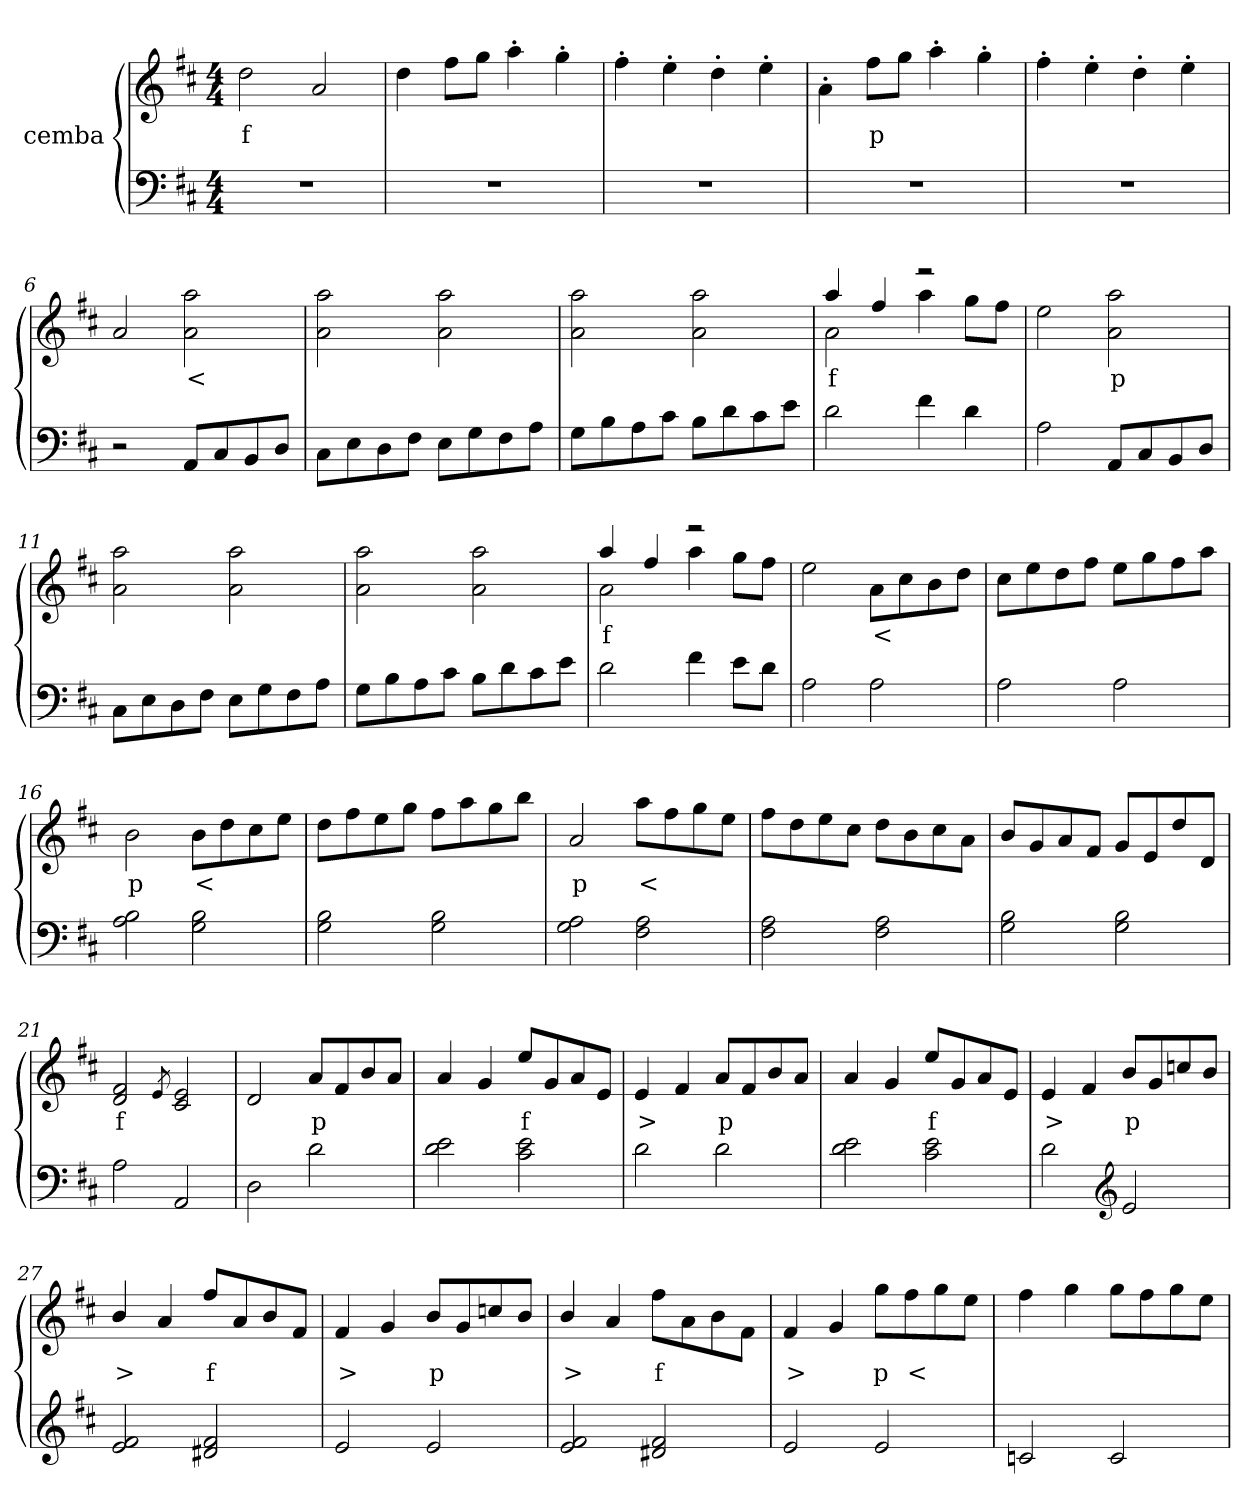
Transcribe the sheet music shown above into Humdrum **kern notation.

**kern	**kern	**text
*part2	*part1	*part1
*staff2	*staff1	*staff1
*I"cemba	*I"cemba	*
*clefF4	*clefG2	*
*k[f#c#]	*k[f#c#]	*
*D:	*D:	*
*M4/4	*M4/4	*
=1	=1	=1
1r	2dd\	f
.	2a/	.
=2	=2	=2
1r	4dd\	.
.	8ff#\L	.
.	8gg\J	.
.	4aa'>\	.
.	4gg'>\	.
=3	=3	=3
1r	4ff#'>\	.
.	4ee'>\	.
.	4dd'>\	.
.	4ee'>\	.
=4	=4	=4
1r	4a'>\	.
.	8ff#\L	p
.	8gg\J	.
.	4aa'>\	.
.	4gg'>\	.
=5	=5	=5
1r	4ff#'>\	.
.	4ee'>\	.
.	4dd'>\	.
.	4ee'>\	.
=6	=6	=6
2r	2a/	.
8AA/L	2a\ 2aa\	<
8C#/	.	.
8BB/	.	.
8D/J	.	.
=7	=7	=7
8C#\L	2a\ 2aa\	.
8E\	.	.
8D\	.	.
8F#\J	.	.
8E\L	2a\ 2aa\	.
8G\	.	.
8F#\	.	.
8A\J	.	.
=8	=8	=8
8G\L	2a\ 2aa\	.
8B\	.	.
8A\	.	.
8c#\J	.	.
8B\L	2a\ 2aa\	.
8d\	.	.
8c#\	.	.
8e\J	.	.
=9	=9	=9
*	*^	*
2d\	4aa/	2a\	f
.	4ff#/	.	.
4f#\	2r	4aa\	.
4d\	.	8gg\L	.
.	.	8ff#\J	.
*	*v	*v	*
=10	=10	=10
2A\	2ee\	.
8AA/L	2a\ 2aa\	p
8C#/	.	.
8BB/	.	.
8D/J	.	.
=11	=11	=11
8C#\L	2a\ 2aa\	.
8E\	.	.
8D\	.	.
8F#\J	.	.
8E\L	2a\ 2aa\	.
8G\	.	.
8F#\	.	.
8A\J	.	.
=12	=12	=12
8G\L	2a\ 2aa\	.
8B\	.	.
8A\	.	.
8c#\J	.	.
8B\L	2a\ 2aa\	.
8d\	.	.
8c#\	.	.
8e\J	.	.
=13	=13	=13
*	*^	*
2d\	4aa/	2a\	f
.	4ff#/	.	.
4f#\	2r	4aa\	.
8e\L	.	8gg\L	.
8d\J	.	8ff#\J	.
*	*v	*v	*
=14	=14	=14
2A\	2ee\	.
2A\	8a\L	<
.	8cc#\	.
.	8b\	.
.	8dd\J	.
=15	=15	=15
2A\	8cc#\L	.
.	8ee\	.
.	8dd\	.
.	8ff#\J	.
2A\	8ee\L	.
.	8gg\	.
.	8ff#\	.
.	8aa\J	.
=16	=16	=16
2A\ 2B\	2b\	p
2G\ 2B\	8b\L	<
.	8dd\	.
.	8cc#\	.
.	8ee\J	.
=17	=17	=17
2G\ 2B\	8dd\L	.
.	8ff#\	.
.	8ee\	.
.	8gg\J	.
2G\ 2B\	8ff#\L	.
.	8aa\	.
.	8gg\	.
.	8bb\J	.
=18	=18	=18
2G\ 2A\	2a/	p
2F#\ 2A\	8aa\L	<
.	8ff#\	.
.	8gg\	.
.	8ee\J	.
=19	=19	=19
2F#\ 2A\	8ff#\L	.
.	8dd\	.
.	8ee\	.
.	8cc#\J	.
2F#\ 2A\	8dd\L	.
.	8b\	.
.	8cc#\	.
.	8a\J	.
=20	=20	=20
2G\ 2B\	8b/L	.
.	8g/	.
.	8a/	.
.	8f#/J	.
2G\ 2B\	8g/L	.
.	8e/	.
.	8dd/	.
.	8d/J	.
=21	=21	=21
2A\	2d/ 2f#/	f
.	8qe/	.
2AA/	2c#/ 2e/	.
=22	=22	=22
2D\	2d/	.
2d\	8a/L	p
.	8f#/	.
.	8b/	.
.	8a/J	.
=23	=23	=23
2d\ 2e\	4a/	.
.	4g/	.
2c#\ 2e\	8ee/L	f
.	8g/	.
.	8a/	.
.	8e/J	.
=24	=24	=24
2d\	4e/	>
.	4f#/	.
2d\	8a/L	p
.	8f#/	.
.	8b/	.
.	8a/J	.
=25	=25	=25
2d\ 2e\	4a/	.
.	4g/	.
2c#\ 2e\	8ee/L	f
.	8g/	.
.	8a/	.
.	8e/J	.
=26	=26	=26
2d\	4e/	>
.	4f#/	.
*clefG2	*	*
2e/	8b/L	p
.	8g/	.
.	8ccn/	.
.	8b/J	.
=27	=27	=27
2e/ 2f#/	4b/	>
.	4a/	.
2d#X/ 2f#/	8ff#/L	f
.	8a/	.
.	8b/	.
.	8f#/J	.
=28	=28	=28
2e/	4f#/	>
.	4g/	.
2e/	8b/L	p
.	8g/	.
.	8ccn/	.
.	8b/J	.
=29	=29	=29
2e/ 2f#/	4b/	>
.	4a/	.
2d#X/ 2f#/	8ff#\L	f
.	8a\	.
.	8b\	.
.	8f#\J	.
=30	=30	=30
2e/	4f#/	>
.	4g/	.
2e/	8gg\L	p
.	8ff#\	<
.	8gg\	.
.	8ee\J	.
=31	=31	=31
2cn/	4ff#\	.
.	4gg\	.
2c/	8gg\L	.
.	8ff#\	.
.	8gg\	.
.	8ee\J	.
=	=	=
*-	*-	*-
